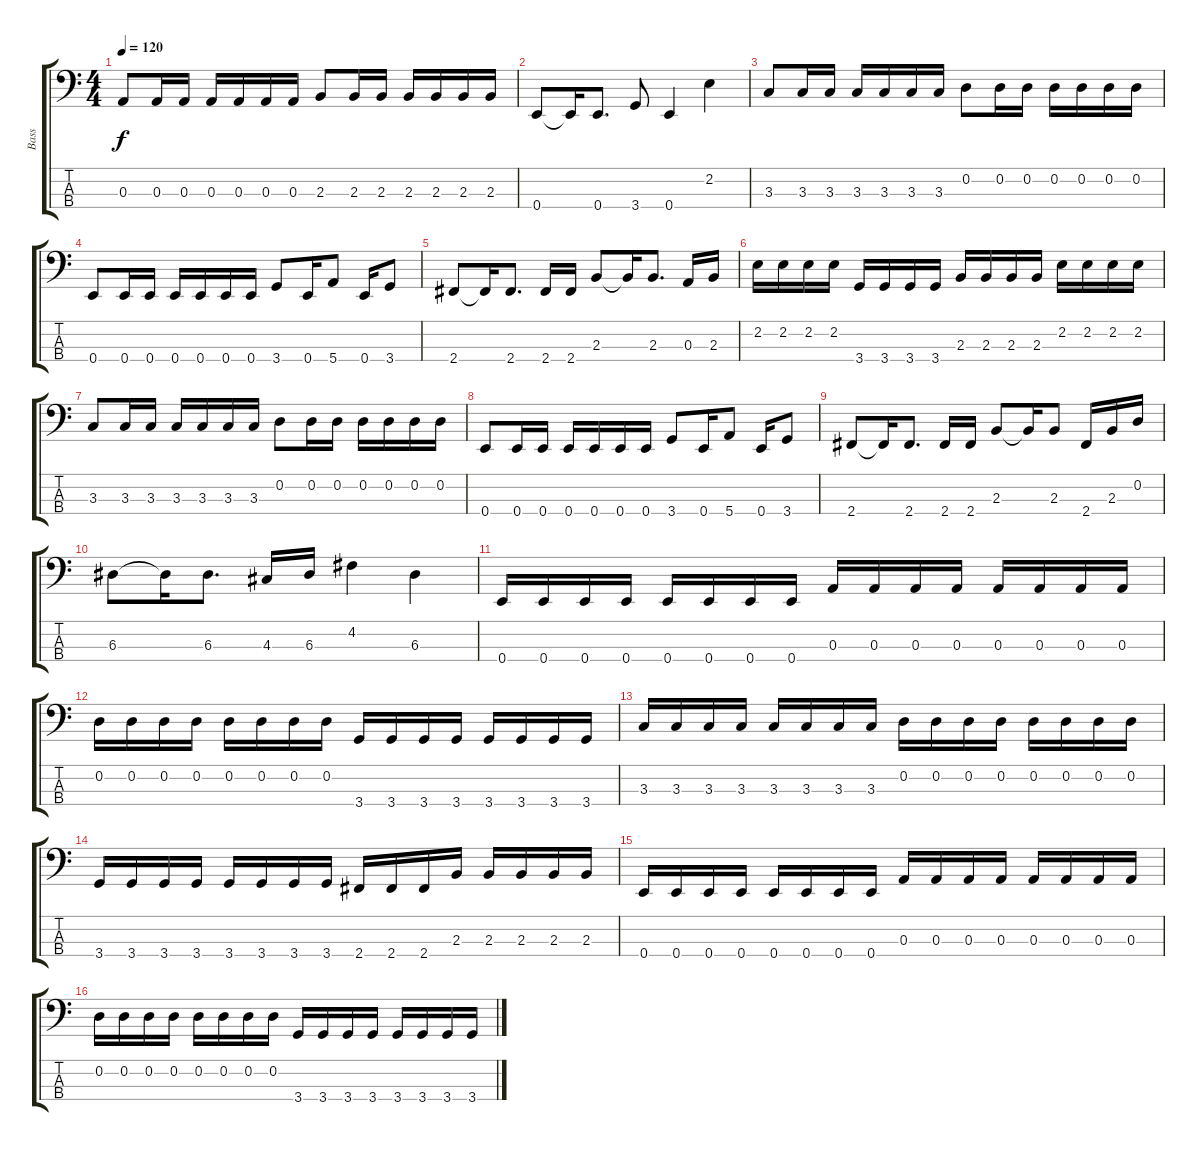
\track ("Bass" "Bass") {instrument electricbasspick}
\staff {score tabs}
\tuning (G2 D2 A1 E1) {hide}
\ts (4 4)
\tempo 120
\clef f4
\ks c
0.3.8{dy f} 0.3.16 0.3.16 0.3.16 0.3.16 0.3.16 0.3.16 2.3.8 2.3.16 2.3.16 2.3.16 2.3.16 2.3.16 2.3.16 |
0.4.8 0.4{t}.16 0.4.8{d} 3.4.8 0.4.4 2.2.4 |
3.3.8 3.3.16 3.3.16 3.3.16 3.3.16 3.3.16 3.3.16 0.2.8 0.2.16 0.2.16 0.2.16 0.2.16 0.2.16 0.2.16 |
0.4.8 0.4.16 0.4.16 0.4.16 0.4.16 0.4.16 0.4.16 3.4.8 0.4.16 5.4.8 0.4.16 3.4.8 |
2.4.8 2.4{t}.16 2.4.8{d} 2.4.16 2.4.16 2.3.8 2.3{t}.16 2.3.8{d} 0.3.16 2.3.16 |
2.2.16 2.2.16 2.2.16 2.2.16 3.4.16 3.4.16 3.4.16 3.4.16 2.3.16 2.3.16 2.3.16 2.3.16 2.2.16 2.2.16 2.2.16 2.2.16 |
3.3.8 3.3.16 3.3.16 3.3.16 3.3.16 3.3.16 3.3.16 0.2.8 0.2.16 0.2.16 0.2.16 0.2.16 0.2.16 0.2.16 |
0.4.8 0.4.16 0.4.16 0.4.16 0.4.16 0.4.16 0.4.16 3.4.8 0.4.16 5.4.8 0.4.16 3.4.8 |
2.4.8 2.4{t}.16 2.4.8{d} 2.4.16 2.4.16 2.3.8 2.3{t}.16 2.3.8 2.4.16 2.3.16 0.2.16 |
6.3.8 6.3{t}.16 6.3.8{d} 4.3.16 6.3.16 4.2.4 6.3.4 |
0.4.16 0.4.16 0.4.16 0.4.16 0.4.16 0.4.16 0.4.16 0.4.16 0.3.16 0.3.16 0.3.16 0.3.16 0.3.16 0.3.16 0.3.16 0.3.16 |
0.2.16 0.2.16 0.2.16 0.2.16 0.2.16 0.2.16 0.2.16 0.2.16 3.4.16 3.4.16 3.4.16 3.4.16 3.4.16 3.4.16 3.4.16 3.4.16 |
3.3.16 3.3.16 3.3.16 3.3.16 3.3.16 3.3.16 3.3.16 3.3.16 0.2.16 0.2.16 0.2.16 0.2.16 0.2.16 0.2.16 0.2.16 0.2.16 |
3.4.16 3.4.16 3.4.16 3.4.16 3.4.16 3.4.16 3.4.16 3.4.16 2.4.16 2.4.16 2.4.16 2.3.16 2.3.16 2.3.16 2.3.16 2.3.16 |
0.4.16 0.4.16 0.4.16 0.4.16 0.4.16 0.4.16 0.4.16 0.4.16 0.3.16 0.3.16 0.3.16 0.3.16 0.3.16 0.3.16 0.3.16 0.3.16 |
0.2.16 0.2.16 0.2.16 0.2.16 0.2.16 0.2.16 0.2.16 0.2.16 3.4.16 3.4.16 3.4.16 3.4.16 3.4.16 3.4.16 3.4.16 3.4.16
